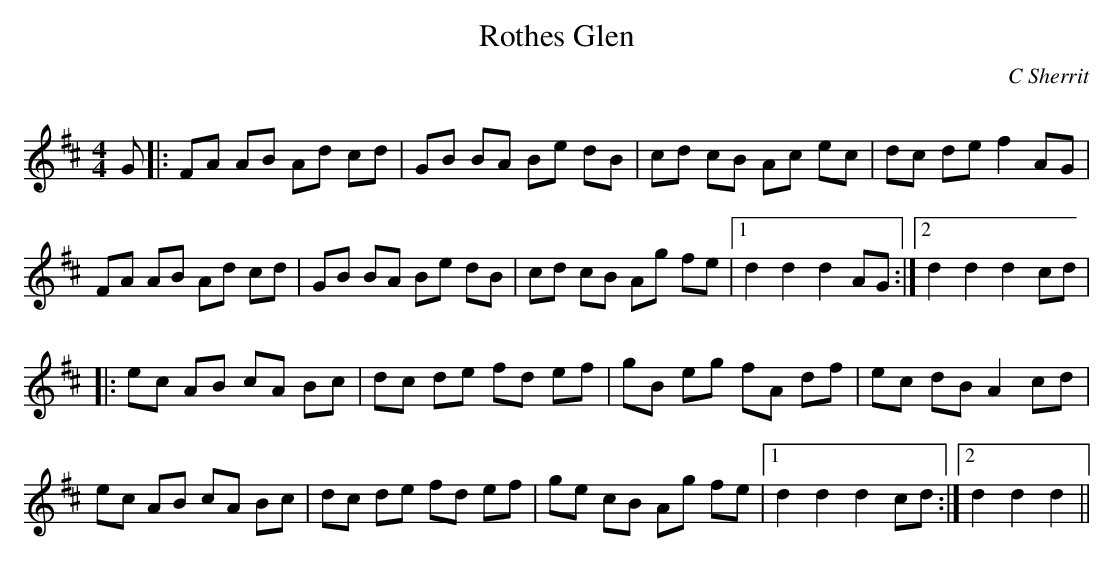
X:1
T: Rothes Glen
C:C Sherrit
Q: 232
K:D
M:4/4
L:1/8
G|:FA AB Ad cd|GB BA Be dB|cd cB Ac ec|dc de f2 AG|
FA AB Ad cd|GB BA Be dB|cd cB Ag fe|1d2 d2 d2 AG:|2d2 d2 d2 cd|
|:ec AB cA Bc|dc de fd ef|gB eg fA df|ec dB A2 cd|
ec AB cA Bc|dc de fd ef|ge cB Ag fe|1d2 d2 d2 cd:|2d2 d2 d2||
